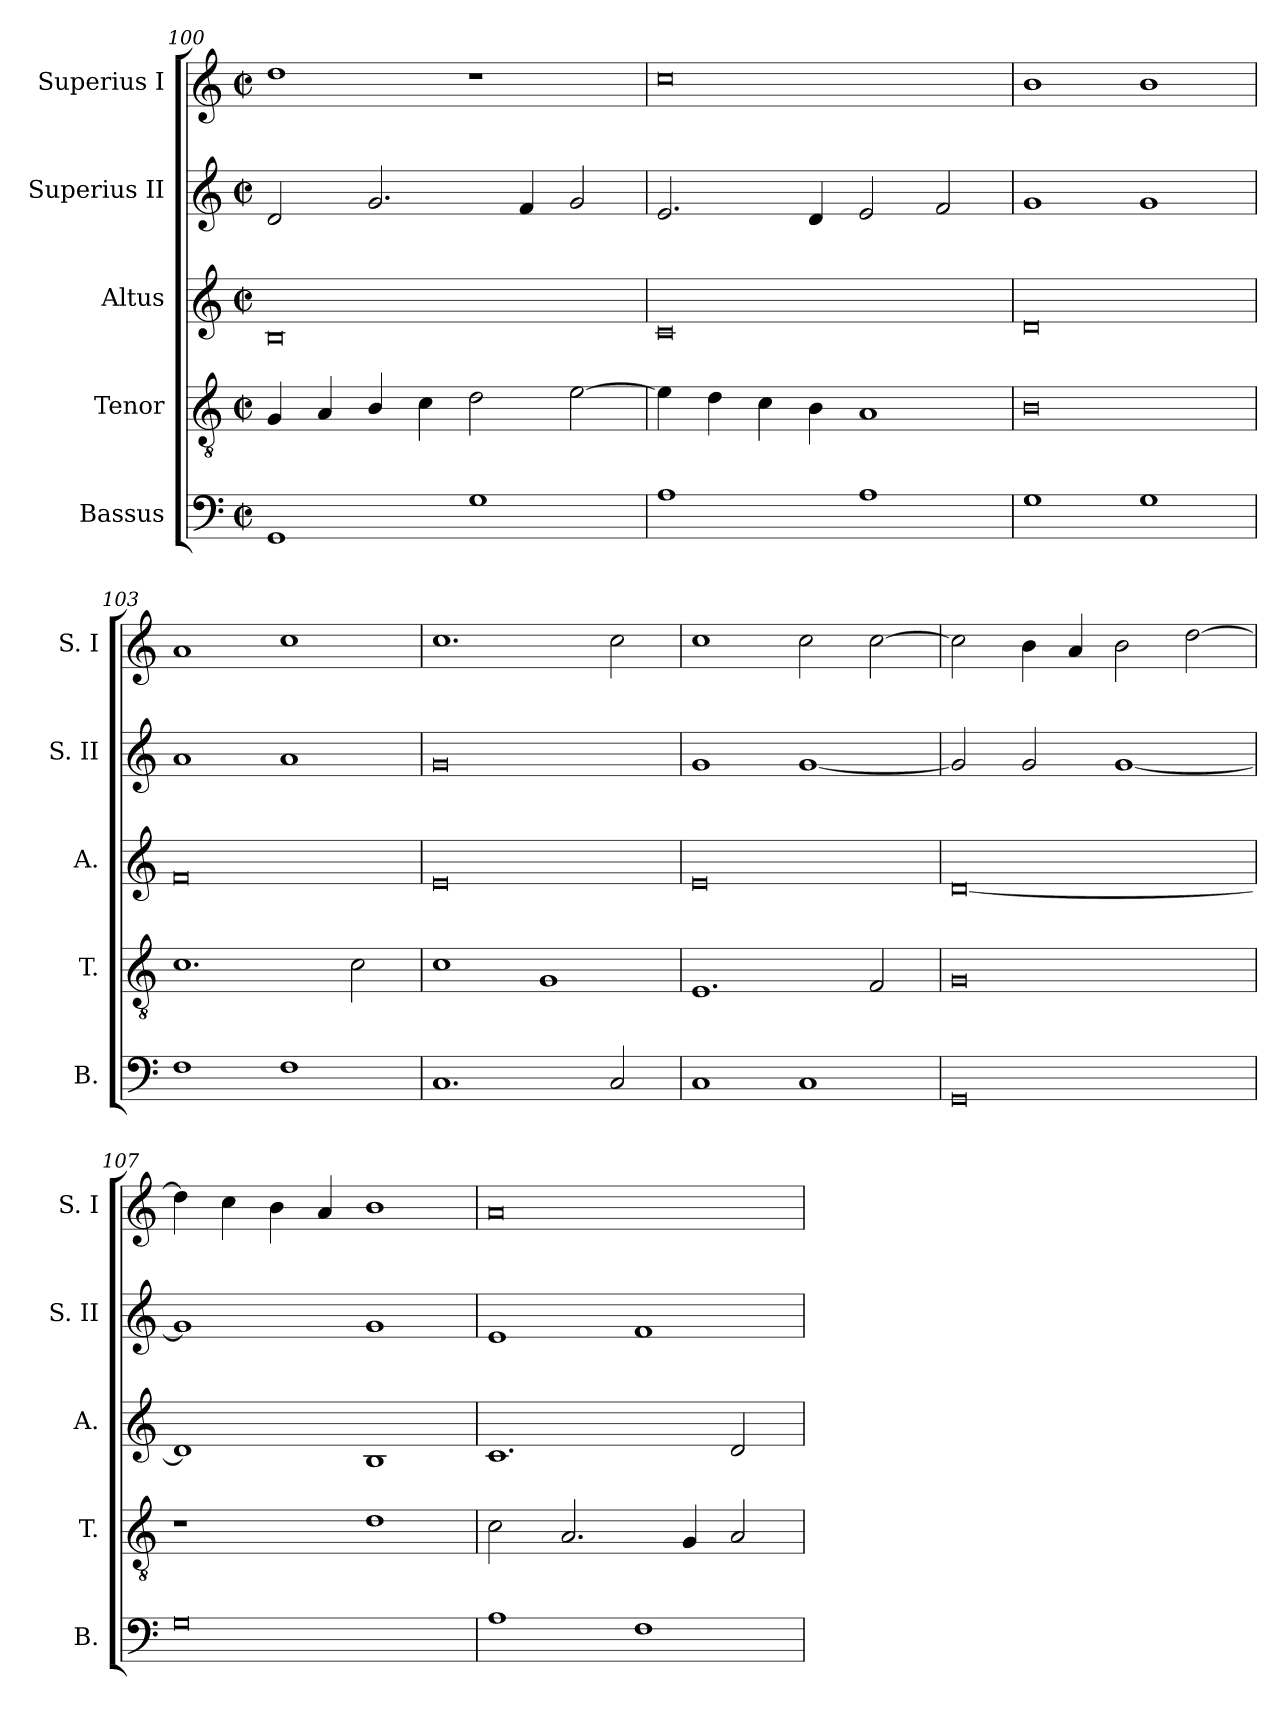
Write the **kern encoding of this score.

**kern	**kern	**kern	**kern	**kern
*part5	*part4	*part3	*part2	*part1
*staff5	*staff4	*staff3	*staff2	*staff1
*I"Bassus	*I"Tenor	*I"Altus	*I"Superius II	*I"Superius I
*I'B.	*I'T.	*I'A.	*I'S. II	*I'S. I
*clefF4	*clefGv2	*clefG2	*clefG2	*clefG2
*	*ITrd7c12	*	*	*
*k[]	*k[]	*k[]	*k[]	*k[]
*C:	*C:	*C:	*C:	*C:
*M2/2	*M2/2	*M2/2	*M2/2	*M2/2
*met(c|)	*met(c|)	*met(c|)	*met(c|)	*met(c|)
=100	=100	=100	=100	=100
1GGi	4GGi/	0Bi	2di/	1ddi
.	4AAi/	.	.	.
.	4BBi/	.	2.gi/	.
.	4Ci\	.	.	.
1Gi	2Di\	.	.	1r
.	.	.	4fi/	.
.	[>2Ei\	.	2gi/	.
=101	=101	=101	=101	=101
1Ai	4Ei\]	0ci	2.ei/	0cci
.	4Di\	.	.	.
.	4Ci\	.	.	.
.	4BBi\	.	4di/	.
1Ai	1AAi	.	2ei/	.
.	.	.	2fi/	.
=102	=102	=102	=102	=102
1Gi	0BBi	0di	1gi	1bi
1Gi	.	.	1gi	1bi
=103	=103	=103	=103	=103
1Fi	1.Ci	0fi	1ai	1ai
1Fi	.	.	1ai	1cci
.	2Ci\	.	.	.
!!LO:PB:g=z
=104	=104	=104	=104	=104
1.Ci	1Ci	0ei	0gi	1.cci
.	1GGi	.	.	.
2Ci/	.	.	.	2cci\
=105	=105	=105	=105	=105
1Ci	1.EEi	0ei	1gi	1cci
1Ci	.	.	[<1gi	2cci\
.	2FFi/	.	.	[>2cci\
=106	=106	=106	=106	=106
0GGi	0GGi	[<0di	2gi/]	2cci\]
.	.	.	2gi/	4bi\
.	.	.	.	4ai/
.	.	.	[<1gi	2bi\
.	.	.	.	[>2ddi\
=107	=107	=107	=107	=107
0Gi	1r	1di]	1gi]	4ddi\]
.	.	.	.	4cci\
.	.	.	.	4bi\
.	.	.	.	4ai/
.	1Di	1Bi	1gi	1bi
=108	=108	=108	=108	=108
1Ai	2Ci\	1.ci	1ei	0ai
.	2.AAi/	.	.	.
1Fi	.	.	1fi	.
.	4GGi/	.	.	.
.	2AAi/	2di/	.	.
=	=	=	=	=
*-	*-	*-	*-	*-
